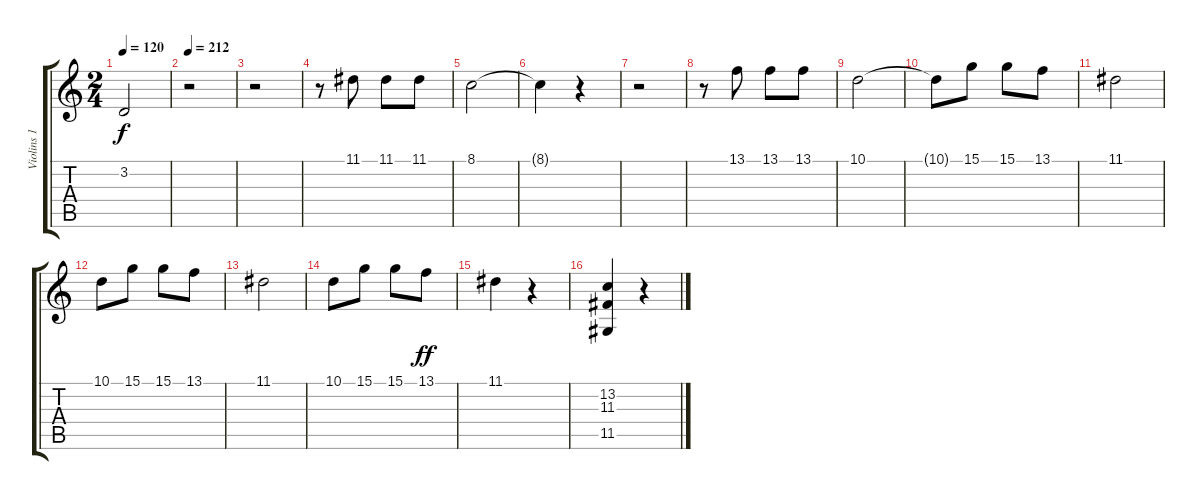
\track ("Violins 1" "Violins 1") {instrument stringensemble1}
\staff {score tabs}
\tuning (E4 B3 G3 D3 A2 E2) {hide}
\ts (2 4)
\tempo 120
\clef g2
\ks c
3.2{t}.2{dy f} |
\tempo 212
r.2 |
r.2 |
r.8 11.1.8 11.1.8 11.1.8 |
8.1.2 |
8.1{t}.4 r.4 |
r.2 |
r.8 13.1.8 13.1.8 13.1.8 |
10.1.2 |
10.1{t}.8 15.1.8 15.1.8 13.1.8 |
11.1.2 |
10.1.8 15.1.8 15.1.8 13.1.8 |
11.1.2 |
10.1.8 15.1.8 15.1.8 13.1.8{dy ff} |
11.1.4 r.4 |
(13.2 11.3 11.5).4 r.4
